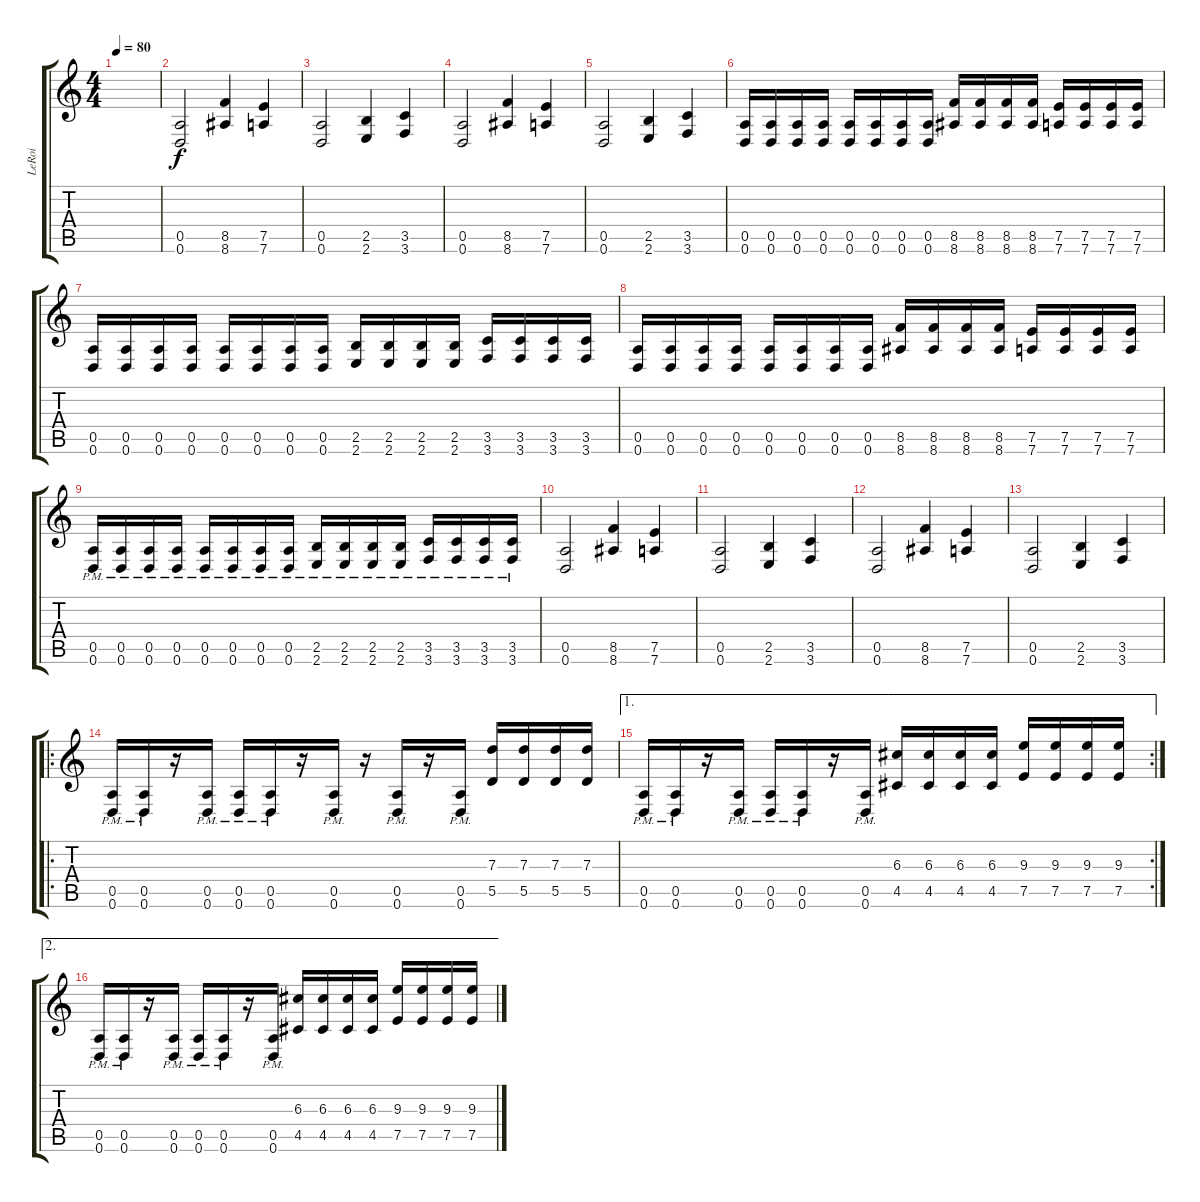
\track ("LeRoi" "LeRoi") {instrument distortionguitar}
\staff {score tabs}
\tuning (E4 B3 G3 D3 A2 D2) {hide}
\ts (4 4)
\tempo 80
\clef g2
\ks c
|
(0.5 0.6).2 (8.5 8.6).4 (7.5 7.6).4 |
(0.5 0.6).2 (2.5 2.6).4 (3.5 3.6).4 |
(0.5 0.6).2 (8.5 8.6).4 (7.5 7.6).4 |
(0.5 0.6).2 (2.5 2.6).4 (3.5 3.6).4 |
(0.5 0.6).16 (0.5 0.6).16 (0.5 0.6).16 (0.5 0.6).16 (0.5 0.6).16 (0.5 0.6).16 (0.5 0.6).16 (0.5 0.6).16 (8.5 8.6).16 (8.5 8.6).16 (8.5 8.6).16 (8.5 8.6).16 (7.5 7.6).16 (7.5 7.6).16 (7.5 7.6).16 (7.5 7.6).16 |
(0.5 0.6).16 (0.5 0.6).16 (0.5 0.6).16 (0.5 0.6).16 (0.5 0.6).16 (0.5 0.6).16 (0.5 0.6).16 (0.5 0.6).16 (2.5 2.6).16 (2.5 2.6).16 (2.5 2.6).16 (2.5 2.6).16 (3.5 3.6).16 (3.5 3.6).16 (3.5 3.6).16 (3.5 3.6).16 |
(0.5 0.6).16 (0.5 0.6).16 (0.5 0.6).16 (0.5 0.6).16 (0.5 0.6).16 (0.5 0.6).16 (0.5 0.6).16 (0.5 0.6).16 (8.5 8.6).16 (8.5 8.6).16 (8.5 8.6).16 (8.5 8.6).16 (7.5 7.6).16 (7.5 7.6).16 (7.5 7.6).16 (7.5 7.6).16 |
(0.5{pm} 0.6{pm}).16 (0.5{pm} 0.6{pm}).16 (0.5{pm} 0.6{pm}).16 (0.5{pm} 0.6{pm}).16 (0.5{pm} 0.6{pm}).16 (0.5{pm} 0.6{pm}).16 (0.5{pm} 0.6{pm}).16 (0.5{pm} 0.6{pm}).16 (2.5{pm} 2.6{pm}).16 (2.5{pm} 2.6{pm}).16 (2.5{pm} 2.6{pm}).16 (2.5{pm} 2.6{pm}).16 (3.5{pm} 3.6{pm}).16 (3.5{pm} 3.6{pm}).16 (3.5{pm} 3.6{pm}).16 (3.5{pm} 3.6{pm}).16 |
(0.5 0.6).2 (8.5 8.6).4 (7.5 7.6).4 |
(0.5 0.6).2 (2.5 2.6).4 (3.5 3.6).4 |
(0.5 0.6).2 (8.5 8.6).4 (7.5 7.6).4 |
(0.5 0.6).2 (2.5 2.6).4 (3.5 3.6).4 |
\ro
(0.5{pm} 0.6{pm}).16 (0.5{pm} 0.6{pm}).16 r.16 (0.5{pm} 0.6{pm}).16 (0.5{pm} 0.6{pm}).16 (0.5{pm} 0.6{pm}).16 r.16 (0.5{pm} 0.6{pm}).16 r.16 (0.5{pm} 0.6{pm}).16 r.16 (0.5{pm} 0.6{pm}).16 (7.3 5.5).16 (7.3 5.5).16 (7.3 5.5).16 (7.3 5.5).16 |
\ae 1
\rc 2
(0.5{pm} 0.6{pm}).16 (0.5{pm} 0.6{pm}).16 r.16 (0.5{pm} 0.6{pm}).16 (0.5{pm} 0.6{pm}).16 (0.5{pm} 0.6{pm}).16 r.16 (0.5{pm} 0.6{pm}).16 (6.3 4.5).16 (6.3 4.5).16 (6.3 4.5).16 (6.3 4.5).16 (9.3 7.5).16 (9.3 7.5).16 (9.3 7.5).16 (9.3 7.5).16 |
\ae 2
(0.5{pm} 0.6{pm}).16 (0.5{pm} 0.6{pm}).16 r.16 (0.5{pm} 0.6{pm}).16 (0.5{pm} 0.6{pm}).16 (0.5{pm} 0.6{pm}).16 r.16 (0.5{pm} 0.6{pm}).16 (6.3 4.5).16 (6.3 4.5).16 (6.3 4.5).16 (6.3 4.5).16 (9.3 7.5).16 (9.3 7.5).16 (9.3 7.5).16 (9.3 7.5).16
